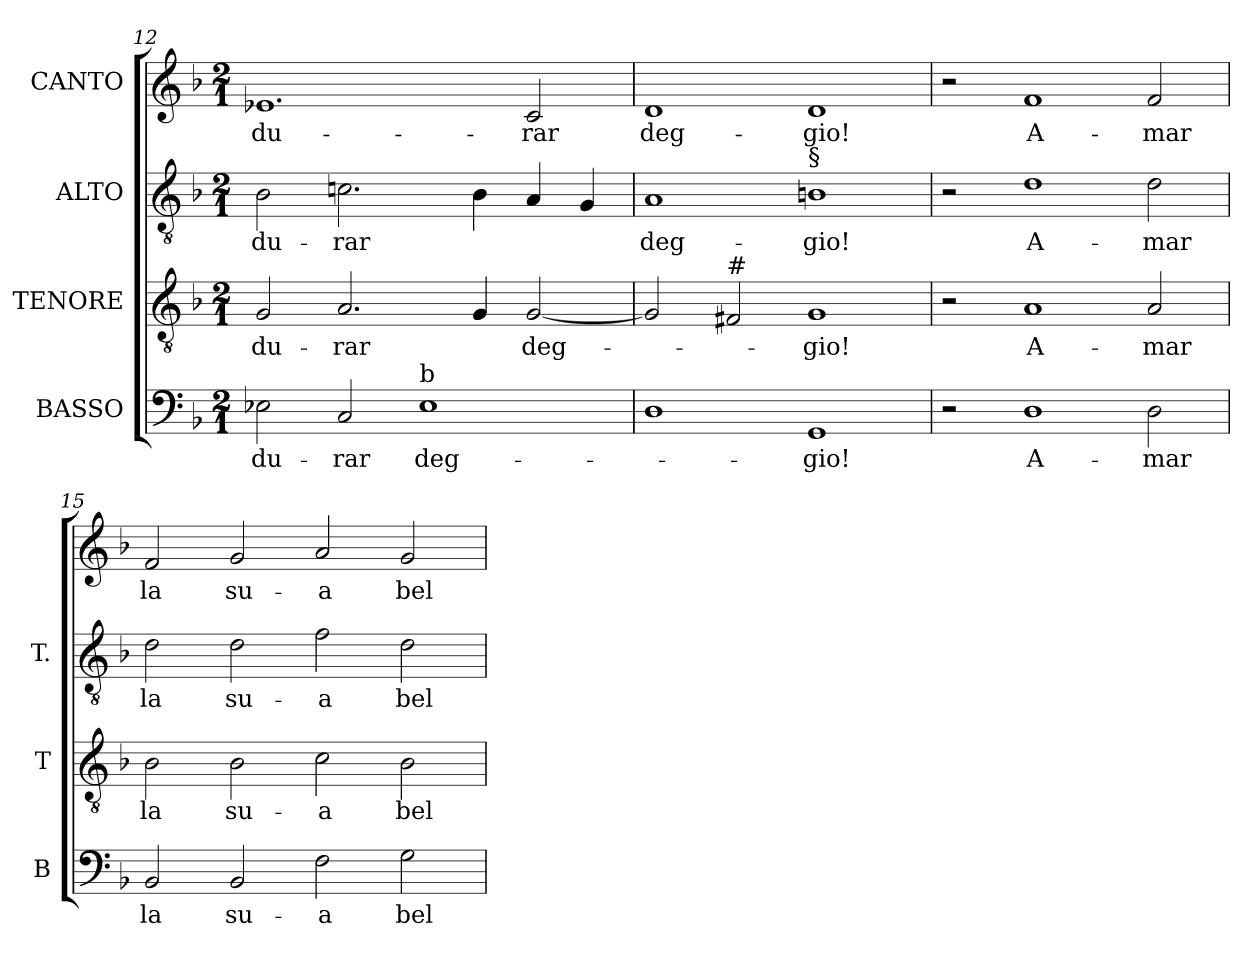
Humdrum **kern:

**kern	**text	**kern	**text	**kern	**text	**kern	**text
*part4	*part4	*part3	*part3	*part2	*part2	*part1	*part1
*staff4	*staff4	*staff3	*staff3	*staff2	*staff2	*staff1	*staff1
*I"BASSO	*	*I"TENORE	*	*I"ALTO	*	*I"CANTO	*
*I'B	*	*I'T	*	*I'T.	*	*	*
!!LO:LB:g=z
*clefF4	*	*clefGv2	*	*clefGv2	*	*clefG2	*
*	*	*ITrd7c12	*	*ITrd7c12	*	*	*
*k[b-]	*	*k[b-]	*	*k[b-]	*	*k[b-]	*
*F:	*	*F:	*	*F:	*	*F:	*
*M2/1	*	*M2/1	*	*M2/1	*	*M2/1	*
=12	=12	=12	=12	=12	=12	=12	=12
!	!LO:LY:b:color=#000000	!	!	!	!	!	!
!	!	!	!LO:LY:b:color=#000000	!	!	!	!
!	!	!	!	!	!LO:LY:b:color=#000000	!	!
!	!	!	!	!	!	!	!LO:LY:b:color=#000000
2E-Xi\	du-	2GGi/	du-	2BB-i\	du-	1.e-Xi	du-
!	!LO:LY:b:color=#000000	!	!	!	!	!	!
!	!	!	!LO:LY:b:color=#000000	!	!	!	!
!	!	!	!	!	!LO:LY:b:color=#000000	!	!
2Ci/	-rar	2.AAi/	-rar	2.Cni\	-rar	.	.
!LO:TX:a:t=b	!	!	!	!	!	!	!
!	!LO:LY:b:color=#000000	!	!	!	!	!	!
1E-i	deg-	.	.	.	.	.	.
.	.	4GGi/	.	4BB-i\	.	.	.
!	!	!	!LO:LY:b:color=#000000	!	!	!	!
!	!	!	!	!	!	!	!LO:LY:b:color=#000000
.	.	[<2GGi/	deg-	4AAi/	.	2ci/	-rar
.	.	.	.	4GGi/	.	.	.
=13	=13	=13	=13	=13	=13	=13	=13
!	!	!	!	!	!LO:LY:b:color=#000000	!	!
!	!	!	!	!	!	!	!LO:LY:b:color=#000000
1Di	.	2GGi/]	.	1AAi	deg-	1di	deg-
!	!	!LO:TX:a:t=#	!	!	!	!	!
.	.	2FF#i/	.	.	.	.	.
!	!LO:LY:b:color=#000000	!	!	!	!	!	!
!	!	!	!LO:LY:b:color=#000000	!	!	!	!
!	!	!	!	!	!LO:LY:b:color=#000000	!	!
!	!	!	!	!LO:TX:a:t=§	!	!	!
!	!	!	!	!	!	!	!LO:LY:b:color=#000000
1GGi	-gio!	1GGi	-gio!	1BBi	-gio!	1di	-gio!
=14	=14	=14	=14	=14	=14	=14	=14
2r	.	2r	.	2r	.	2r	.
!	!LO:LY:b:color=#000000	!	!	!	!	!	!
!	!	!	!LO:LY:b:color=#000000	!	!	!	!
!	!	!	!	!	!LO:LY:b:color=#000000	!	!
!	!	!	!	!	!	!	!LO:LY:b:color=#000000
1Di	A-	1AAi	A-	1Di	A-	1fi	A-
!	!LO:LY:b:color=#000000	!	!	!	!	!	!
!	!	!	!LO:LY:b:color=#000000	!	!	!	!
!	!	!	!	!	!LO:LY:b:color=#000000	!	!
!	!	!	!	!	!	!	!LO:LY:b:color=#000000
2Di\	-mar	2AAi/	-mar	2Di\	-mar	2fi/	-mar
=15	=15	=15	=15	=15	=15	=15	=15
!	!LO:LY:b:color=#000000	!	!	!	!	!	!
!	!	!	!LO:LY:b:color=#000000	!	!	!	!
!	!	!	!	!	!LO:LY:b:color=#000000	!	!
!	!	!	!	!	!	!	!LO:LY:b:color=#000000
2BB-i/	la	2BB-i\	la	2Di\	la	2fi/	la
!	!LO:LY:b:color=#000000	!	!	!	!	!	!
!	!	!	!LO:LY:b:color=#000000	!	!	!	!
!	!	!	!	!	!LO:LY:b:color=#000000	!	!
!	!	!	!	!	!	!	!LO:LY:b:color=#000000
2BB-i/	su-	2BB-i\	su-	2Di\	su-	2gi/	su-
!	!LO:LY:b:color=#000000	!	!	!	!	!	!
!	!	!	!LO:LY:b:color=#000000	!	!	!	!
!	!	!	!	!	!LO:LY:b:color=#000000	!	!
!	!	!	!	!	!	!	!LO:LY:b:color=#000000
2Fi\	-a	2Ci\	-a	2Fi\	-a	2ai/	-a
!	!LO:LY:b:color=#000000	!	!	!	!	!	!
!	!	!	!LO:LY:b:color=#000000	!	!	!	!
!	!	!	!	!	!LO:LY:b:color=#000000	!	!
!	!	!	!	!	!	!	!LO:LY:b:color=#000000
2Gi\	bel-	2BB-i\	bel-	2Di\	bel-	2gi/	bel-
=	=	=	=	=	=	=	=
*-	*-	*-	*-	*-	*-	*-	*-
